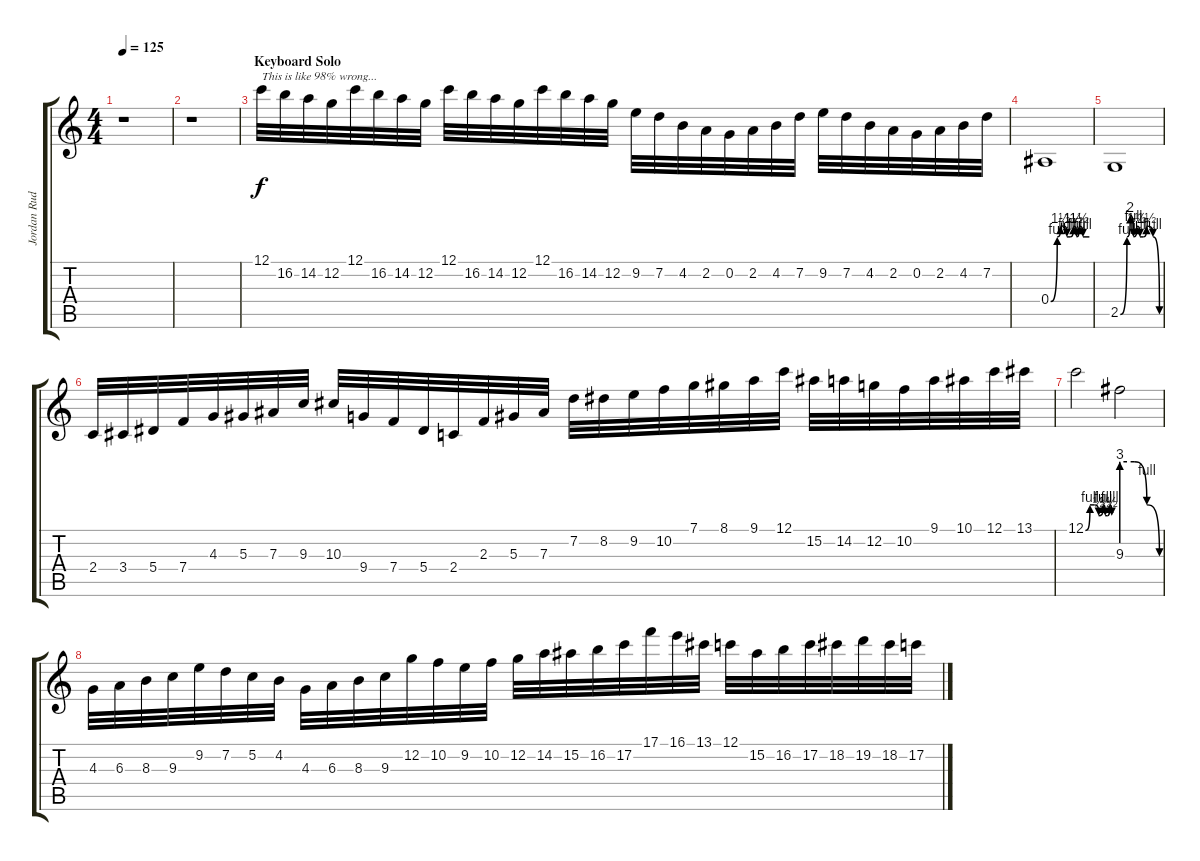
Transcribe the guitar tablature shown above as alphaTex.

\track ("Jordan Rudess" "Jordan Rud") {instrument lead1square}
\staff {score tabs}
\tuning (C5 G4 Eb4 Bb3 F3 C3) {hide}
\ts (4 4)
\tempo 125
\clef g2
\ks c
r.1{dy f} |
r.1 |
\section ("" "Keyboard Solo")
12.1.32{txt "This is like 98% wrong..."} 16.2.32 14.2.32 12.2.32 12.1.32 16.2.32 14.2.32 12.2.32 12.1.32 16.2.32 14.2.32 12.2.32 12.1.32 16.2.32 14.2.32 12.2.32 9.2.32 7.2.32 4.2.32 2.2.32 0.2.32 2.2.32 4.2.32 7.2.32 9.2.32 7.2.32 4.2.32 2.2.32 0.2.32 2.2.32 4.2.32 7.2.32 |
0.4{be (custom 0 0 10 4 15 6 20 6 25 4 30 4 35 6 40 4 44 6 50 4 60 4)}.1 |
2.5{be (custom 0 0 10 4 15 8 20 4 25 6 30 4 35 4 40 6 50 4 60 0)}.1 |
2.4.32 3.4.32 5.4.32 7.4.32 4.3.32 5.3.32 7.3.32 9.3.32 10.3.32 9.4.32 7.4.32 5.4.32 2.4.32 2.3.32 5.3.32 7.3.32 7.2.32 8.2.32 9.2.32 10.2.32 7.1.32 8.1.32 9.1.32 12.1.32 15.2.32 14.2.32 12.2.32 10.2.32 9.1.32 10.1.32 12.1.32 13.1.32 |
12.1{be (custom 0 0 10 4 20 4 30 2 40 4 45 2 50 2 55 4 60 2)}.2 9.3{be (custom 0 12 20 12 40 4 60 0)}.2 |
4.3.32 6.3.32 8.3.32 9.3.32 9.2.32 7.2.32 5.2.32 4.2.32 4.3.32 6.3.32 8.3.32 9.3.32 12.2.32 10.2.32 9.2.32 10.2.32 12.2.32 14.2.32 15.2.32 16.2.32 17.2.32 17.1.32 16.1.32 13.1.32 12.1.32 15.2.32 16.2.32 17.2.32 18.2.32 19.2.32 18.2.32 17.2.32
